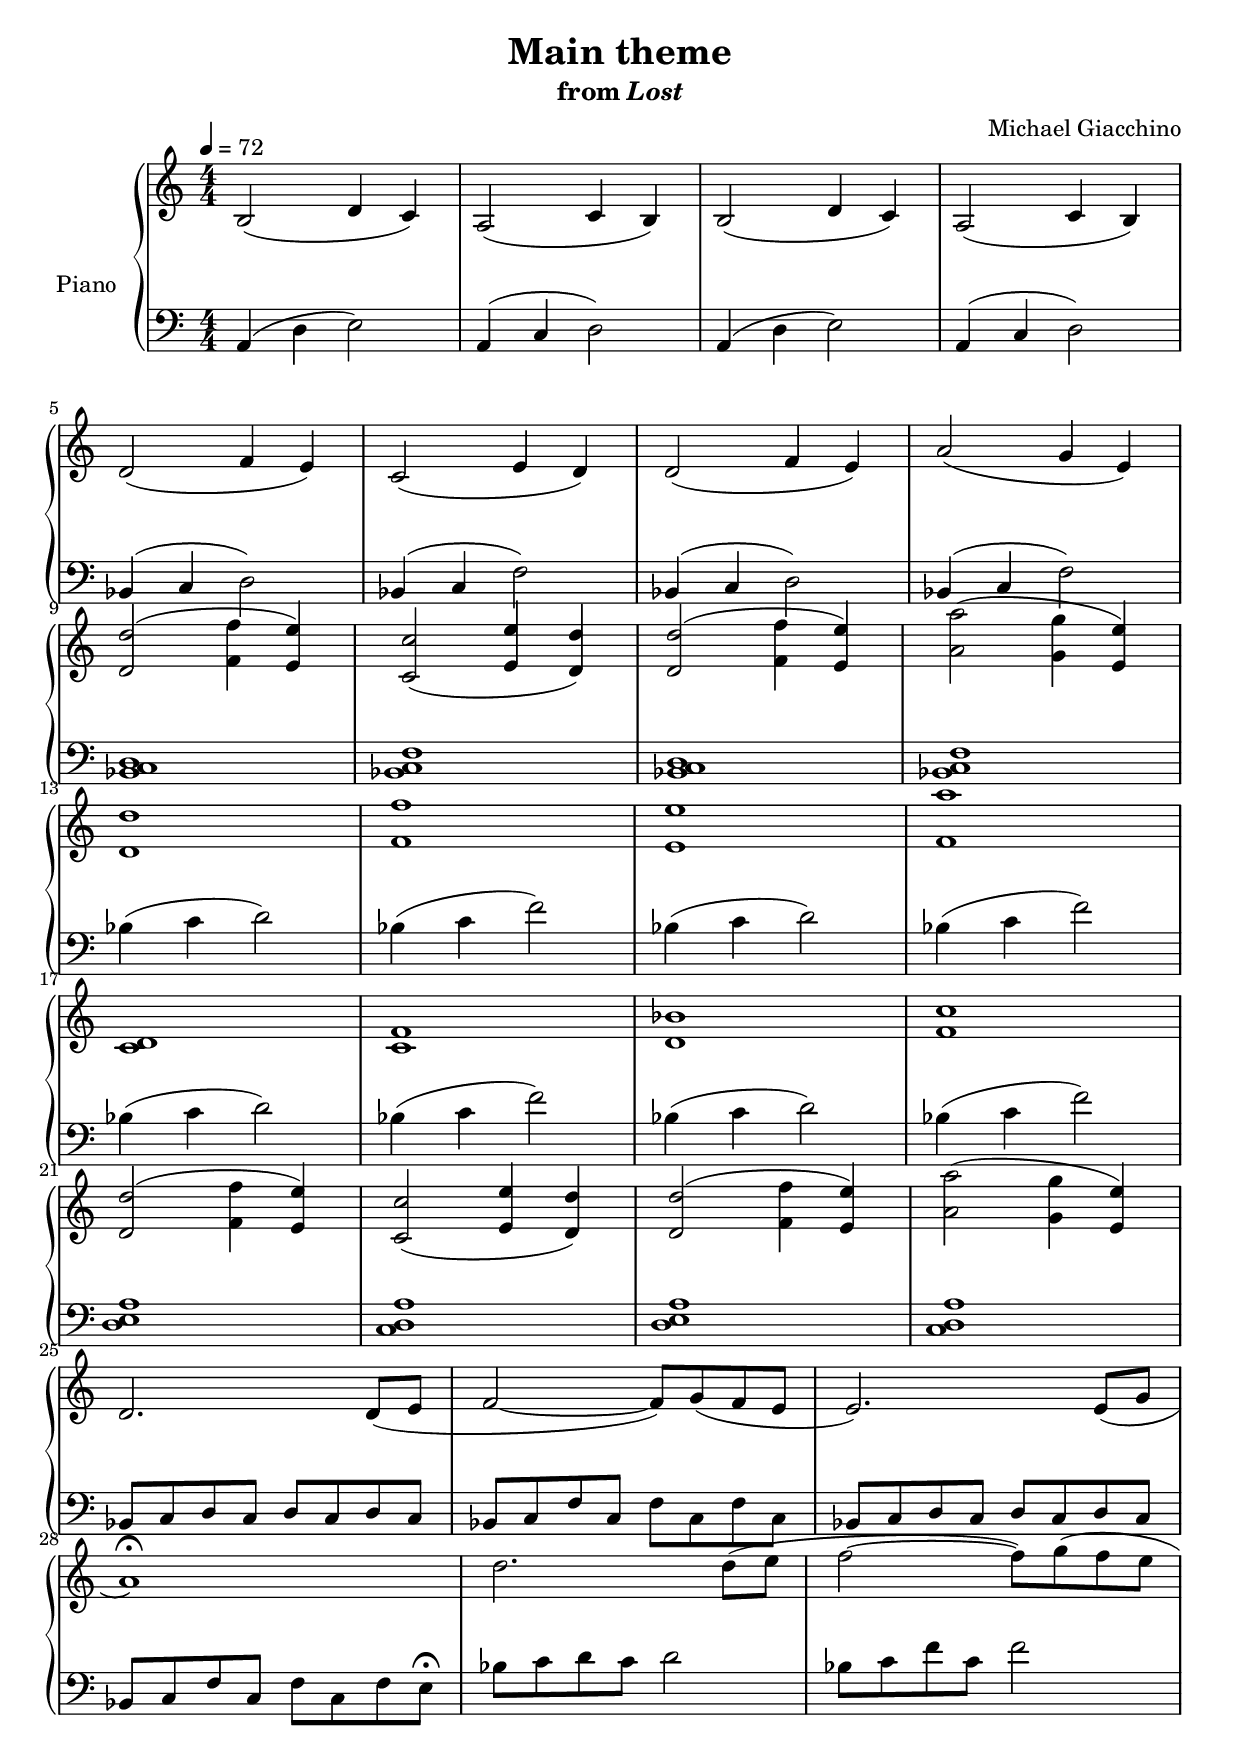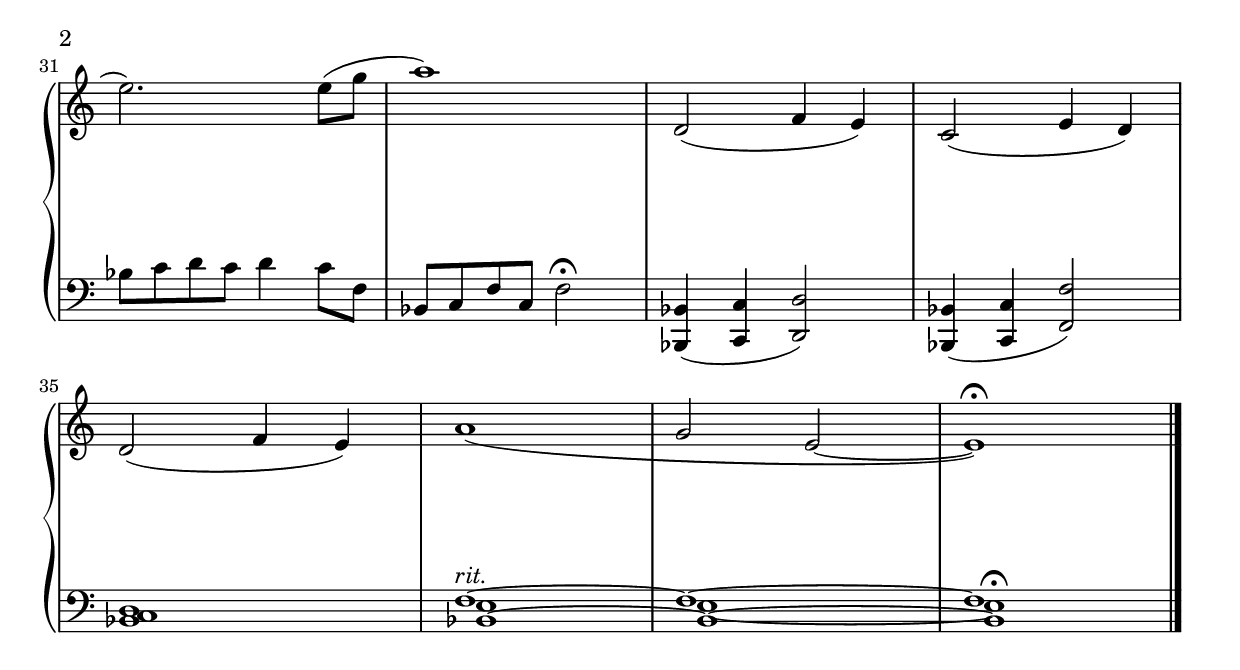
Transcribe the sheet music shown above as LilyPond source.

\version "2.12.2"

\header {
  title = "Main theme"
  subtitle = \markup { "from" \italic "Lost" }
  composer = "Michael Giacchino"
}

global = {
  \tempo 4 = 72
  \key c \major
  \time 4/4
  \numericTimeSignature
  s1*38
  \bar "|."
}

upper = \relative c' {
  \clef treble
  b2( d4 c)
  a2( c4 b)
  b2( d4 c)
  a2( c4 b)
  \break

  d2( f4 e)
  c2( e4 d)
  d2( f4 e)
  a2( g4 e)
  \break

  <d d'>2(<f f'>4 <e e'>)
  <c c'>2( <e e'>4 <d d'>)
  <d d'>2( <f f'>4 <e e'>)
  <a a'>2( <g g'>4 <e e'>)
  \break

  <d d'>1
  <f f'>
  <e e'>
  <f a'>
  \break

  <c d>
  <c f>
  <d bes'>
  <f c'>
  \break

  <d d'>2( <f f'>4 <e e'>)
  <c c'>2( <e e'>4 <d d'>)
  <d d'>2( <f f'>4 <e e'>)
  <a a'>2( <g g'>4 <e e'>)
  \break

  d2. d8( e
  f2~ f8) g( f e
  e2.) e8( g
  \break

  a1\fermata)
  d2. d8( e
  f2~ f8) g( f e
  \break

  e2.) e8( g
  a1)
  d,,2( f4 e)
  c2( e4 d)
  \break

  d2( f4 e)
  a1(
  g2 e~
  e1\fermata)
}

lower = \relative c {
  \clef bass
  a4( d e2)
  a,4( c d2)
  a4( d e2)
  a,4( c d2)

  bes4( c d2)
  bes4( c f2)
  bes,4( c d2)
  bes4( c f2)

  <bes, c d>1
  <bes c f>
  <bes c d>
  <bes c f>

  bes'4( c d2)
  bes4( c f2)
  bes,4( c d2)
  bes4( c f2)

  bes,4( c d2)
  bes4( c f2)
  bes,4( c d2)
  bes4( c f2)

  <d, e a>1
  <c d a'>
  <d e a>
  <c d a'>

  bes8 c d c d c d c
  bes c f c f c f c
  bes c d c d c d c

  bes c f c f c f e\fermata
  bes' c d c d2
  bes8 c f c f2

  bes,8 c d c d4 c8 f,
  bes, c f c f2\fermata
  <bes,, bes'>4( <c c'> <d d'>2)
  <bes bes'>4( <c c'> <f f'>2)

  <bes c d>1
  <<
    {
      f'~^\markup { \italic "rit." }
      f~
      f
    }
  \\
    {
      e
      e~
      e
    }
  \\
    {
      bes~
      bes~
      bes\fermata
    }
  >>
}

dynamics = {
  s1*8
  s1*3\mp
  s2 s32*15\> s32\!
  s32*63\< s32\!
  s4\mf s32*55\> s32\!
  s1\mp
  s32*95\< s32\!
  s1*3\f
  s32*31\> s32\!
  s1*4\mp
  s2. s32*7\< s32\!
  s32*20\mf s32*11\> s32\! s32
  s1\mp
  s32*10\> s32\! s32*5 s2\p
  s1*2\mf
  s32*77\> s32\! s32*2 s2\pp
}

pedal = {
}

\score {
  \new PianoStaff = "PianoStaff_pf" <<
    \set PianoStaff.instrumentName = #"Piano"
    \new Staff = "Staff_pfUpper" << \global \upper >>
    \new Dynamics = "Dynamics_pf" \dynamics
    \new Staff = "Staff_pfLower" << \global \lower >>
    \new Dynamics = "pedal" \pedal
  >>

  \layout {
    % define Dynamics context
    \context {
      \type "Engraver_group"
      \name Dynamics
      \alias Voice
      \consists "Output_property_engraver"
      \consists "Piano_pedal_engraver"
      \consists "Script_engraver"
      \consists "New_dynamic_engraver"
      \consists "Dynamic_align_engraver"
      \consists "Text_engraver"
      \consists "Skip_event_swallow_translator"
      \consists "Axis_group_engraver"

      % keep spanners and text in the middle
      \override DynamicLineSpanner #'Y-offset = #0
      \override TextScript #'Y-offset = #-0.5

      \override TextScript #'font-shape = #'italic
      \override VerticalAxisGroup #'minimum-Y-extent = #'(-1 . 1)
      \override DynamicText #'extra-spacing-width = #'(0 . 0)

      % XXX: this seems to have no effect, so hairpins are still not
      % padded enough in some cases
      \override Hairpin #'bound-padding = #2.0

      % hack to fix incorrect placement of the instrument name when
      % pedaling instructions are present
      % http://lists.gnu.org/archive/html/lilypond-user/2010-07/msg00402.html
      \override VerticalAxisGroup #'meta =
      #(let* ((descr (assoc-get 'VerticalAxisGroup all-grob-descriptions))
              (meta (assoc-get 'meta descr))
              (ifaces (assoc-get 'interfaces meta)))
        ;; Adding piano-pedal-interface to this VerticalAxisGroup
        ;; prevents it being acknowledged by Instrument_name_engraver
        (acons 'interfaces (cons 'piano-pedal-interface ifaces)
                meta))
    }
    % modify PianoStaff context to accept Dynamics context
    \context {
      \PianoStaff
      \accepts Dynamics
    }
  }
}

\score {
  \unfoldRepeats {
    \new PianoStaff = "PianoStaff_pf" <<
      \new Staff = "Staff_pfUpper" << \global \upper \dynamics \pedal >>
      \new Staff = "Staff_pfLower" << \global \lower \dynamics \pedal >>
    >>
  }
  \midi {
    % the following is a workaround to prevent multiple voices from being
    % lumped into the same channel, which would inhibit overlapping notes
    \context {
      \Staff \remove "Staff_performer"
    }
    \context {
      \Voice \consists "Staff_performer"
    }
  }
}
